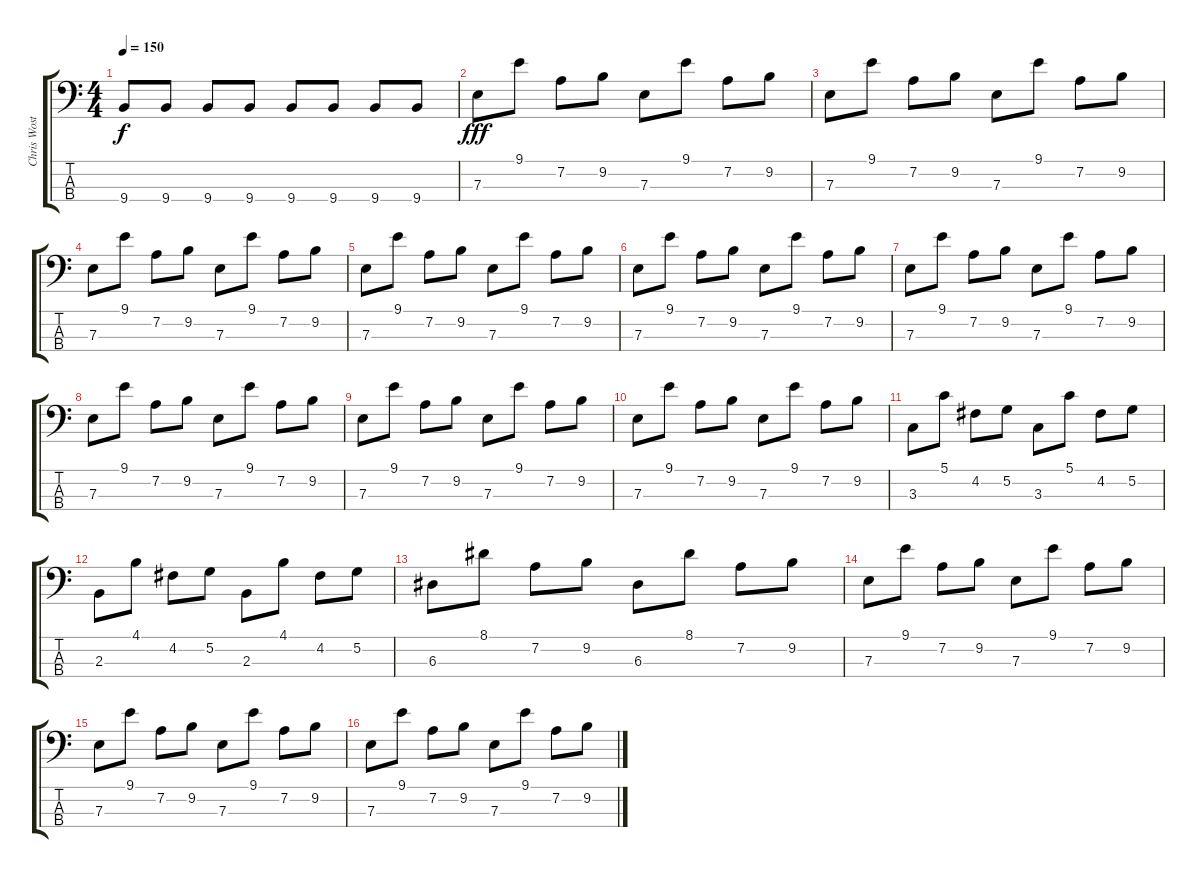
\track ("Chris Wostelholme" "Chris Wost") {instrument electricbassfinger}
\staff {score tabs}
\tuning (G2 D2 A1 D1) {hide}
\ts (4 4)
\tempo 150
\clef f4
\ks c
9.4.8{dy f} 9.4.8 9.4.8 9.4.8 9.4.8 9.4.8 9.4.8 9.4.8 |
7.3.8{dy fff} 9.1.8 7.2.8 9.2.8 7.3.8 9.1.8 7.2.8 9.2.8 |
7.3.8 9.1.8 7.2.8 9.2.8 7.3.8 9.1.8 7.2.8 9.2.8 |
7.3.8 9.1.8 7.2.8 9.2.8 7.3.8 9.1.8 7.2.8 9.2.8 |
7.3.8 9.1.8 7.2.8 9.2.8 7.3.8 9.1.8 7.2.8 9.2.8 |
7.3.8 9.1.8 7.2.8 9.2.8 7.3.8 9.1.8 7.2.8 9.2.8 |
7.3.8 9.1.8 7.2.8 9.2.8 7.3.8 9.1.8 7.2.8 9.2.8 |
7.3.8 9.1.8 7.2.8 9.2.8 7.3.8 9.1.8 7.2.8 9.2.8 |
7.3.8 9.1.8 7.2.8 9.2.8 7.3.8 9.1.8 7.2.8 9.2.8 |
7.3.8 9.1.8 7.2.8 9.2.8 7.3.8 9.1.8 7.2.8 9.2.8 |
3.3.8 5.1.8 4.2.8 5.2.8 3.3.8 5.1.8 4.2.8 5.2.8 |
2.3.8 4.1.8 4.2.8 5.2.8 2.3.8 4.1.8 4.2.8 5.2.8 |
6.3.8 8.1.8 7.2.8 9.2.8 6.3.8 8.1.8 7.2.8 9.2.8 |
7.3.8 9.1.8 7.2.8 9.2.8 7.3.8 9.1.8 7.2.8 9.2.8 |
7.3.8 9.1.8 7.2.8 9.2.8 7.3.8 9.1.8 7.2.8 9.2.8 |
7.3.8 9.1.8 7.2.8 9.2.8 7.3.8 9.1.8 7.2.8 9.2.8
